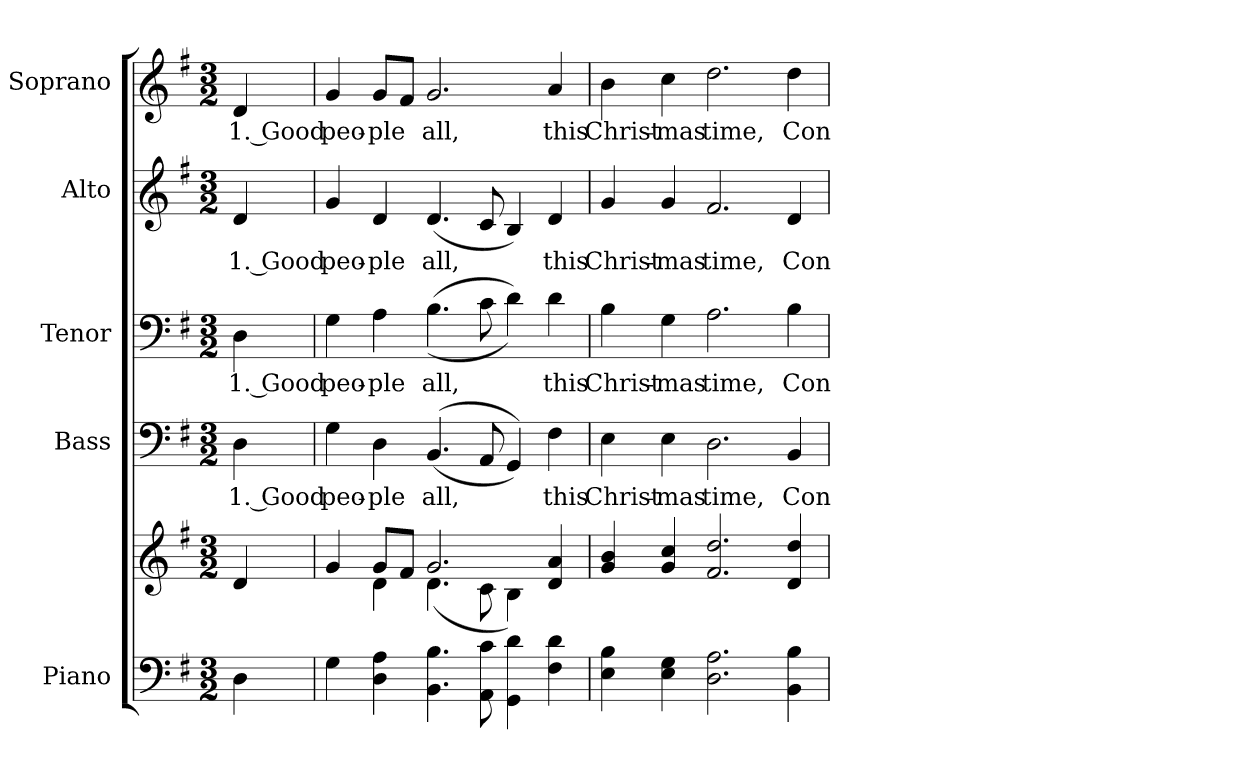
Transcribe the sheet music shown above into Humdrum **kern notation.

**kern	**kern	**kern	**text	**kern	**text	**kern	**text	**kern	**text
*part5	*part5	*part4	*part4	*part3	*part3	*part2	*part2	*part1	*part1
*staff6	*staff5	*staff4	*staff4	*staff3	*staff3	*staff2	*staff2	*staff1	*staff1
*I"Piano	*	*I"Bass	*	*I"Tenor	*	*I"Alto	*	*I"Soprano	*
*I'Pno.	*	*I'B.	*	*I'T.	*	*I'A.	*	*I'S.	*
!!LO:PB:g=z
*clefF4	*clefG2	*clefF4	*	*clefF4	*	*clefG2	*	*clefG2	*
*k[f#]	*k[f#]	*k[f#]	*	*k[f#]	*	*k[f#]	*	*k[f#]	*
*G:	*G:	*G:	*	*G:	*	*G:	*	*G:	*
*M3/2	*M3/2	*M3/2	*	*M3/2	*	*M3/2	*	*M3/2	*
*MM130	*MM130	*MM130	*	*MM130	*	*MM130	*	*MM130	*
=	=	=	=	=	=	=	=	=	=
!	!	!	!LO:LY:b:color=#000000	!	!	!	!	!	!
!	!	!	!	!	!LO:LY:b:color=#000000	!	!	!	!
!	!	!	!	!	!	!	!LO:LY:b:color=#000000	!	!
!	!	!	!	!	!	!	!	!	!LO:LY:b:color=#000000
4Di\	4di/	4Di\	1. Good	4Di\	1. Good	4di/	1. Good	4di/	1. Good
=1	=1	=1	=1	=1	=1	=1	=1	=1	=1
*	*^	*	*	*	*	*	*	*	*
!	!	!	!	!LO:LY:b:color=#000000	!	!	!	!	!	!
!	!	!	!	!	!	!LO:LY:b:color=#000000	!	!	!	!
!	!	!	!	!	!	!	!	!LO:LY:b:color=#000000	!	!
!	!	!	!	!	!	!	!	!	!	!LO:LY:b:color=#000000
4Gi\	4gi/	4ryy	4Gi\	peo-	4Gi\	peo-	4gi/	peo-	4gi/	peo-
!	!	!	!	!LO:LY:b:color=#000000	!	!	!	!	!	!
!	!	!	!	!	!	!LO:LY:b:color=#000000	!	!	!	!
!	!	!	!	!	!	!	!	!LO:LY:b:color=#000000	!	!
!	!	!	!	!	!	!	!	!	!	!LO:LY:b:color=#000000
4Di\ 4Ai	8gi/L	4di\	4Di\	-ple	4Ai\	-ple	4di/	-ple	8gi/L	-ple
.	8f#i/J	.	.	.	.	.	.	.	8f#i/J	.
!	!	!	!	!LO:LY:b:color=#000000	!	!	!	!	!	!
!	!	!	!	!	!	!LO:LY:b:color=#000000	!	!	!	!
!	!	!	!	!	!	!	!	!LO:LY:b:color=#000000	!	!
!	!	!	!	!	!	!	!	!	!	!LO:LY:b:color=#000000
4.BBi\ 4.Bi	2.gi/	(4.di\	((4.BBi/	all,	((4.Bi\	all,	(4.di/	all,	2.gi/	all,
8AAi\ 8ci	.	8ci\	8AAi/	.	8ci\	.	8ci/	.	.	.
4GGi\ 4di	.	4Bi\)	4GGi/))	.	4di\))	.	4Bi/)	.	.	.
!	!	!	!	!LO:LY:b:color=#000000	!	!	!	!	!	!
!	!	!	!	!	!	!LO:LY:b:color=#000000	!	!	!	!
!	!	!	!	!	!	!	!	!LO:LY:b:color=#000000	!	!
!	!	!	!	!	!	!	!	!	!	!LO:LY:b:color=#000000
4F#i\ 4di	4di/ 4ai	4ryy	4F#i\	this	4di\	this	4di/	this	4ai/	this
*	*v	*v	*	*	*	*	*	*	*	*
=2	=2	=2	=2	=2	=2	=2	=2	=2	=2
*	*^	*	*	*	*	*	*	*	*
!	!	!	!	!LO:LY:b:color=#000000	!	!	!	!	!	!
*	*v	*v	*	*	*	*	*	*	*	*
*	*^	*	*	*	*	*	*	*	*
!	!	!	!	!	!	!LO:LY:b:color=#000000	!	!	!	!
*	*v	*v	*	*	*	*	*	*	*	*
*	*^	*	*	*	*	*	*	*	*
!	!	!	!	!	!	!	!	!LO:LY:b:color=#000000	!	!
*	*v	*v	*	*	*	*	*	*	*	*
*	*^	*	*	*	*	*	*	*	*
!	!	!	!	!	!	!	!	!	!	!LO:LY:b:color=#000000
*	*v	*v	*	*	*	*	*	*	*	*
4Ei\ 4Bi	4gi/ 4bi	4Ei\	Christ-	4Bi\	Christ-	4gi/	Christ-	4bi\	Christ-
!	!	!	!LO:LY:b:color=#000000	!	!	!	!	!	!
!	!	!	!	!	!LO:LY:b:color=#000000	!	!	!	!
!	!	!	!	!	!	!	!LO:LY:b:color=#000000	!	!
!	!	!	!	!	!	!	!	!	!LO:LY:b:color=#000000
4Ei\ 4Gi	4gi/ 4cci	4Ei\	-mas	4Gi\	-mas	4gi/	-mas	4cci\	-mas
!	!	!	!LO:LY:b:color=#000000	!	!	!	!	!	!
!	!	!	!	!	!LO:LY:b:color=#000000	!	!	!	!
!	!	!	!	!	!	!	!LO:LY:b:color=#000000	!	!
!	!	!	!	!	!	!	!	!	!LO:LY:b:color=#000000
2.Di\ 2.Ai	2.f#i/ 2.ddi	2.Di\	time,	2.Ai\	time,	2.f#i/	time,	2.ddi\	time,
!	!	!	!LO:LY:b:color=#000000	!	!	!	!	!	!
!	!	!	!	!	!LO:LY:b:color=#000000	!	!	!	!
!	!	!	!	!	!	!	!LO:LY:b:color=#000000	!	!
!	!	!	!	!	!	!	!	!	!LO:LY:b:color=#000000
4BBi\ 4Bi	4di/ 4ddi	4BBi/	Con-	4Bi\	Con-	4di/	Con-	4ddi\	Con-
=	=	=	=	=	=	=	=	=	=
*-	*-	*-	*-	*-	*-	*-	*-	*-	*-
